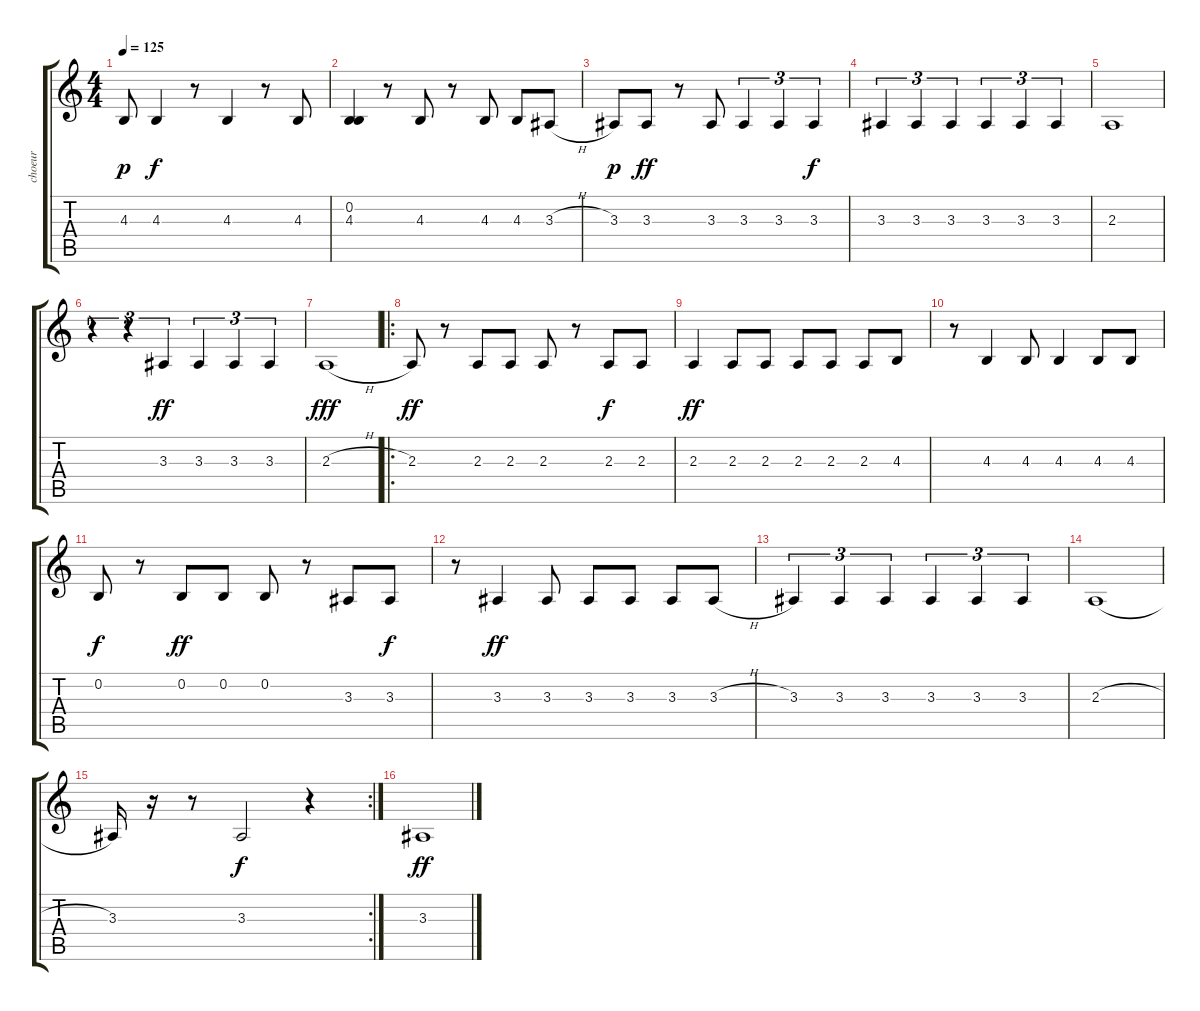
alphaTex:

\track ("choeur" "choeur") {instrument blownbottle}
\staff {score tabs}
\tuning (E4 B3 G3 D3 A2 E2) {hide}
\ts (4 4)
\tempo 125
\clef g2
\ks c
4.3.8{dy p} 4.3.4{dy f} r.8 4.3.4 r.8 4.3.8 |
(0.2 4.3).4 r.8 4.3.8 r.8 4.3.8 4.3.8 3.3{h}.8 |
3.3.8{dy p} 3.3.8{dy ff} r.8 3.3.8 3.3.4{tu (3 2)} 3.3.4{tu (3 2)} 3.3.4{tu (3 2) dy f} |
3.3.4{tu (3 2)} 3.3.4{tu (3 2)} 3.3.4{tu (3 2)} 3.3.4{tu (3 2)} 3.3.4{tu (3 2)} 3.3.4{tu (3 2)} |
2.3.1 |
r.4{tu (3 2)} r.4{tu (3 2)} 3.3.4{tu (3 2) dy ff} 3.3.4{tu (3 2)} 3.3.4{tu (3 2)} 3.3.4{tu (3 2)} |
2.3{h}.1{dy fff} |
\ro
2.3.8{dy ff volume 11 instrument vibraphone} r.8 2.3.8 2.3.8 2.3.8 r.8 2.3.8{dy f} 2.3.8 |
2.3.4{dy ff} 2.3.8 2.3.8 2.3.8 2.3.8 2.3.8 4.3.8 |
r.8 4.3.4 4.3.8 4.3.4 4.3.8 4.3.8 |
0.2.8{dy f} r.8 0.2.8{dy ff} 0.2.8 0.2.8 r.8 3.3.8 3.3.8{dy f} |
r.8 3.3.4{dy ff} 3.3.8 3.3.8 3.3.8 3.3.8 3.3{h}.8 |
3.3.4{tu (3 2)} 3.3.4{tu (3 2)} 3.3.4{tu (3 2)} 3.3.4{tu (3 2)} 3.3.4{tu (3 2)} 3.3.4{tu (3 2)} |
2.3{h}.1 |
\rc 2
3.3.16 r.16 r.8 3.3.2{dy f} r.4 |
3.3{h}.1{dy ff volume 9 instrument blownbottle}
